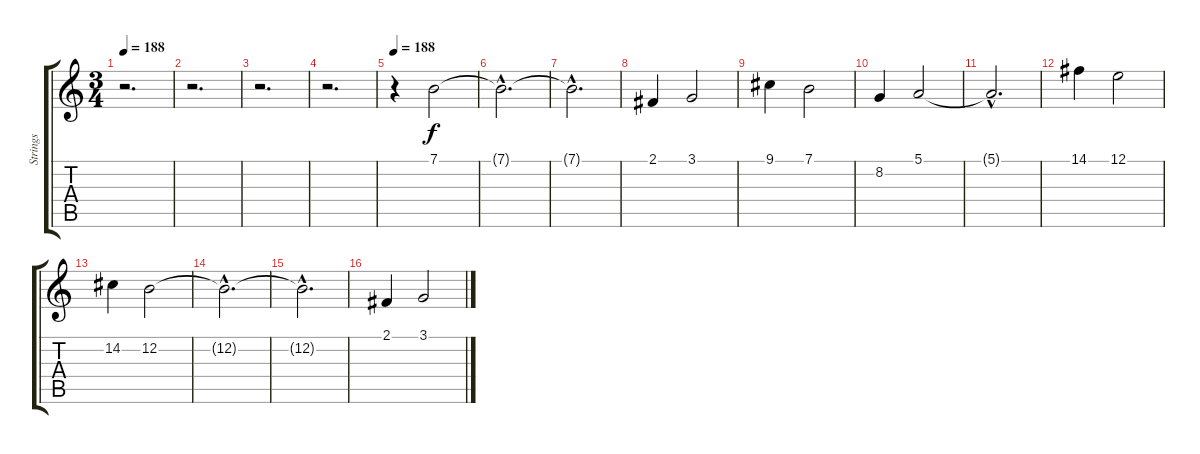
\track ("Strings" "Strings") {instrument stringensemble1}
\staff {score tabs}
\tuning (E4 B3 G3 D3 A2 E2) {hide}
\ts (3 4)
\tempo 188
\clef g2
\ks c
r.2{d dy f} |
r.2{d} |
r.2{d} |
r.2{d} |
\tempo 188
r.4 7.1.2 |
7.1{hac t}.2{d} |
7.1{hac t}.2{d} |
2.1.4 3.1.2 |
9.1.4 7.1.2 |
8.2.4 5.1.2 |
5.1{hac t}.2{d} |
14.1.4 12.1.2 |
14.2.4 12.2.2 |
12.2{hac t}.2{d} |
12.2{hac t}.2{d} |
2.1.4 3.1.2
